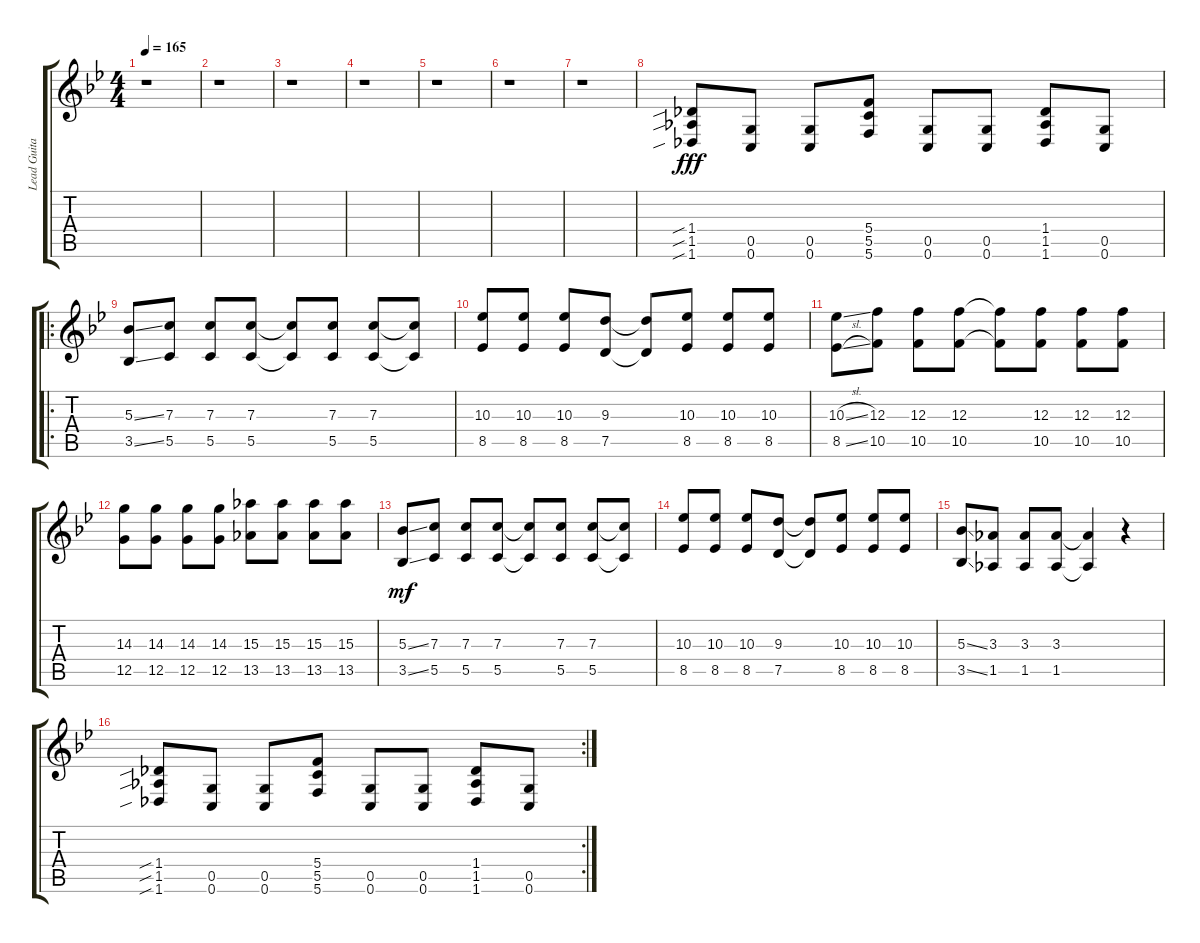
\track ("Lead Guitar" "Lead Guita") {instrument distortionguitar}
\staff {score tabs}
\tuning (D4 A3 F3 C3 G2 C2) {hide}
\ts (4 4)
\tempo 165
\clef g2
\ks bb
r.1{dy fff} |
r.1 |
r.1 |
r.1 |
r.1 |
r.1 |
r.1 |
(1.4{sib} 1.5{sib} 1.6{sib}).8 (0.5 0.6).8 (0.5 0.6).8 (5.4 5.5 5.6).8 (0.5 0.6).8 (0.5 0.6).8 (1.4 1.5 1.6).8 (0.5 0.6).8 |
\ro
(5.3{ss} 3.5{ss}).8 (7.3 5.5).8 (7.3 5.5).8 (7.3 5.5).8 (7.3{t} 5.5{t}).8 (7.3 5.5).8 (7.3 5.5).8 (7.3{t} 5.5{t}).8 |
(10.3 8.5).8 (10.3 8.5).8 (10.3 8.5).8 (9.3 7.5).8 (9.3{t} 7.5{t}).8 (10.3 8.5).8 (10.3 8.5).8 (10.3 8.5).8 |
(10.3{sl} 8.5{sl}).8 (12.3 10.5).8 (12.3 10.5).8 (12.3 10.5).8 (12.3{t} 10.5{t}).8 (12.3 10.5).8 (12.3 10.5).8 (12.3 10.5).8 |
(14.3 12.5).8 (14.3 12.5).8 (14.3 12.5).8 (14.3 12.5).8 (15.3 13.5).8 (15.3 13.5).8 (15.3 13.5).8 (15.3 13.5).8 |
(5.3{ss} 3.5{ss}).8{dy mf} (7.3 5.5).8 (7.3 5.5).8 (7.3 5.5).8 (7.3{t} 5.5{t}).8 (7.3 5.5).8 (7.3 5.5).8 (7.3{t} 5.5{t}).8 |
(10.3 8.5).8 (10.3 8.5).8 (10.3 8.5).8 (9.3 7.5).8 (9.3{t} 7.5{t}).8 (10.3 8.5).8 (10.3 8.5).8 (10.3 8.5).8 |
(5.3{ss} 3.5{ss}).8 (3.3 1.5).8 (3.3 1.5).8 (3.3 1.5).8 (3.3{t} 1.5{t}).4 r.4 |
\rc 2
(1.4{sib} 1.5{sib} 1.6{sib}).8 (0.5 0.6).8 (0.5 0.6).8 (5.4 5.5 5.6).8 (0.5 0.6).8 (0.5 0.6).8 (1.4 1.5 1.6).8 (0.5 0.6).8
